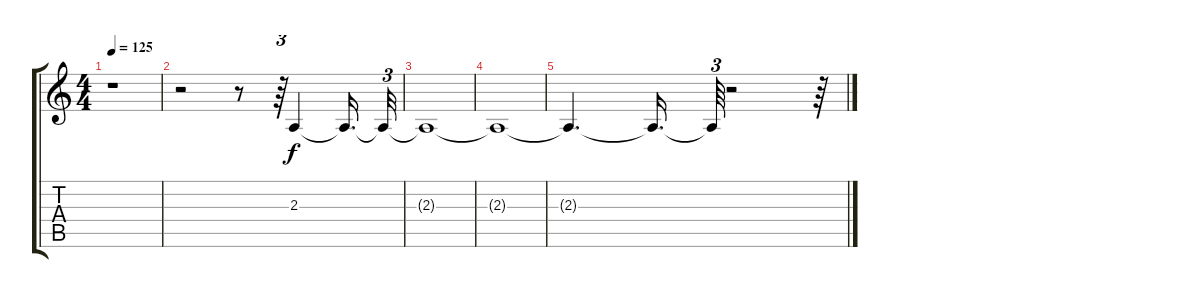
\track "" {instrument stringensemble1}
\staff {score tabs}
\tuning (E4 B3 G3 D3 A2 E2) {hide}
\ts (4 4)
\tempo 125
\clef g2
\ks c
r.1{dy f} |
r.2 r.8 r.64{tu (3 2)} 2.3.4 2.3{t}.16{d} 2.3{t}.32{tu (3 2)} |
2.3{t}.1 |
2.3{t}.1 |
2.3{t}.4{d} 2.3{t}.16{d} 2.3{t}.64{tu (3 2)} r.2 r.64
